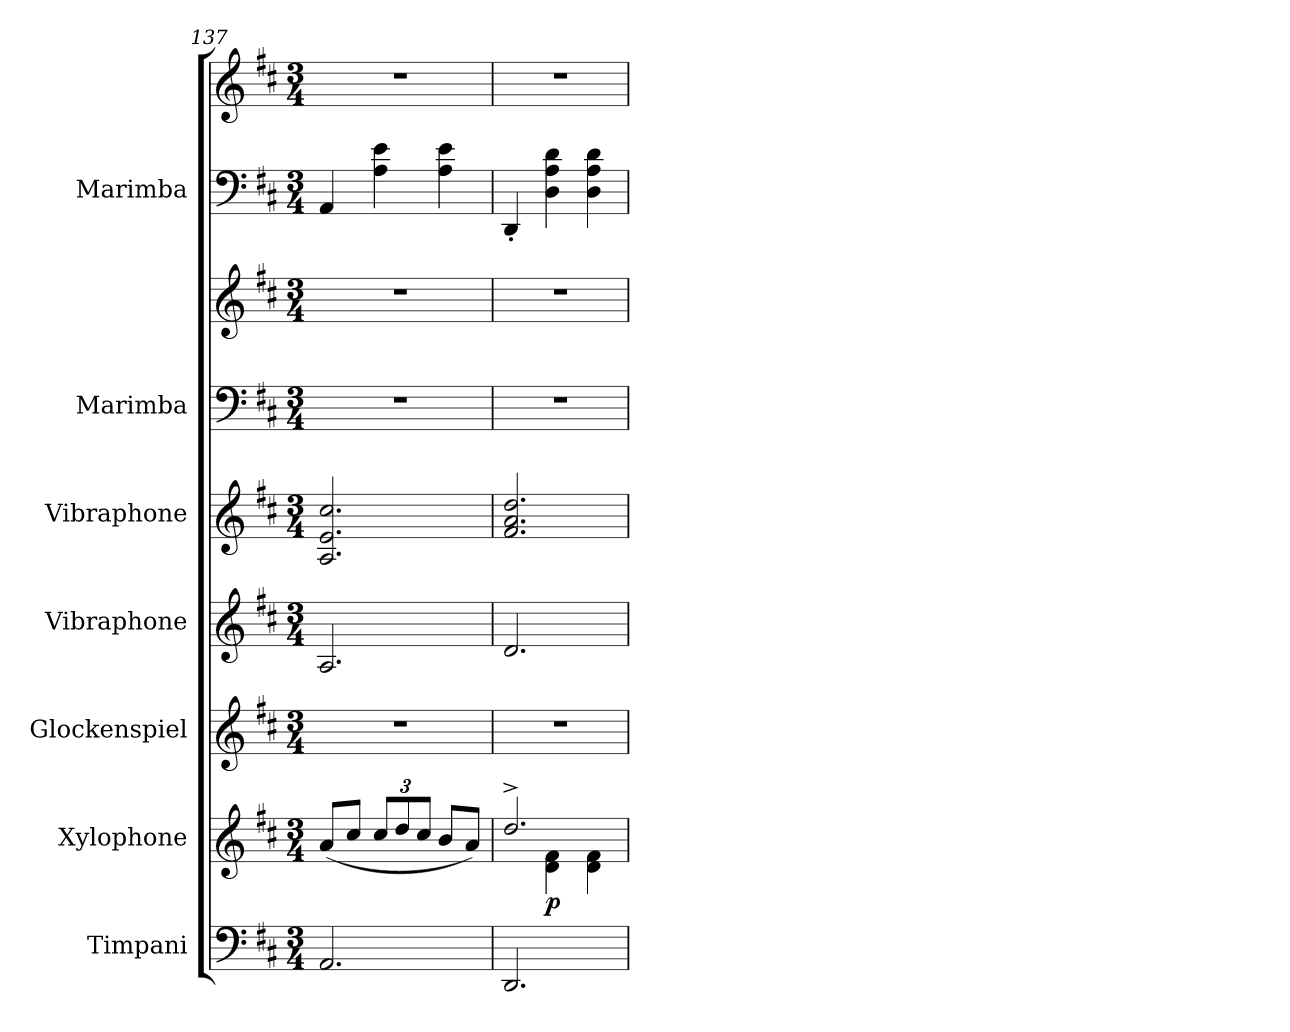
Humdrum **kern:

**kern	**kern	**dynam	**kern	**kern	**kern	**kern	**kern	**kern	**kern
*part7	*part6	*part6	*part5	*part4	*part3	*part2	*part2	*part1	*part1
*staff9	*staff8	*staff8	*staff7	*staff6	*staff5	*staff4	*staff3	*staff2	*staff1
*I"Timpani	*I"Xylophone	*	*I"Glockenspiel	*I"Vibraphone	*I"Vibraphone	*I"Marimba	*	*I"Marimba	*
*I'Timp.	*I'Xyl.	*	*I'Glk.	*I'Vib.	*I'Vib.	*I'Mrm.	*	*I'Mrm.	*
*clefF4	*clefG2	*	*clefG2	*clefG2	*clefG2	*clefF4	*clefG2	*clefF4	*clefG2
*	*ITrd-7c-12	*	*ITrd-14c-24	*	*	*	*	*	*
*k[f#c#]	*k[f#c#]	*	*k[f#c#]	*k[f#c#]	*k[f#c#]	*k[f#c#]	*k[f#c#]	*k[f#c#]	*k[f#c#]
*M3/4	*M3/4	*	*M3/4	*M3/4	*M3/4	*M3/4	*M3/4	*M3/4	*M3/4
=137	=137	=137	=137	=137	=137	=137	=137	=137	=137
2.AA/	(8aa/L	.	2.r	2.A/	2.A/ 2.e/ 2.cc#/	2.r	2.r	4AA/	2.r
.	8ccc#/J	.	.	.	.	.	.	.	.
*	*Xbrackettup	*	*	*	*	*	*	*	*
.	12ccc#/L	.	.	.	.	.	.	4A\ 4e\	.
.	12ddd/	.	.	.	.	.	.	.	.
.	12ccc#/J	.	.	.	.	.	.	.	.
.	8bb/L	.	.	.	.	.	.	4A\ 4e\	.
.	8aa/J)	.	.	.	.	.	.	.	.
=138	=138	=138	=138	=138	=138	=138	=138	=138	=138
*	*^	*	*	*	*	*	*	*	*
2.DD/	2.ddd^/	4ryy	.	2.r	2.d/	2.f#/ 2.a/ 2.dd/	2.r	2.r	4DD'/	2.r
!	!	!	!LO:DY:b	!	!	!	!	!	!	!
.	.	4dd\ 4ff#\	p	.	.	.	.	.	4D\ 4A\ 4d\	.
.	.	4dd\ 4ff#\	.	.	.	.	.	.	4D\ 4A\ 4d\	.
*	*v	*v	*	*	*	*	*	*	*	*
=	=	=	=	=	=	=	=	=	=
*-	*-	*-	*-	*-	*-	*-	*-	*-	*-
